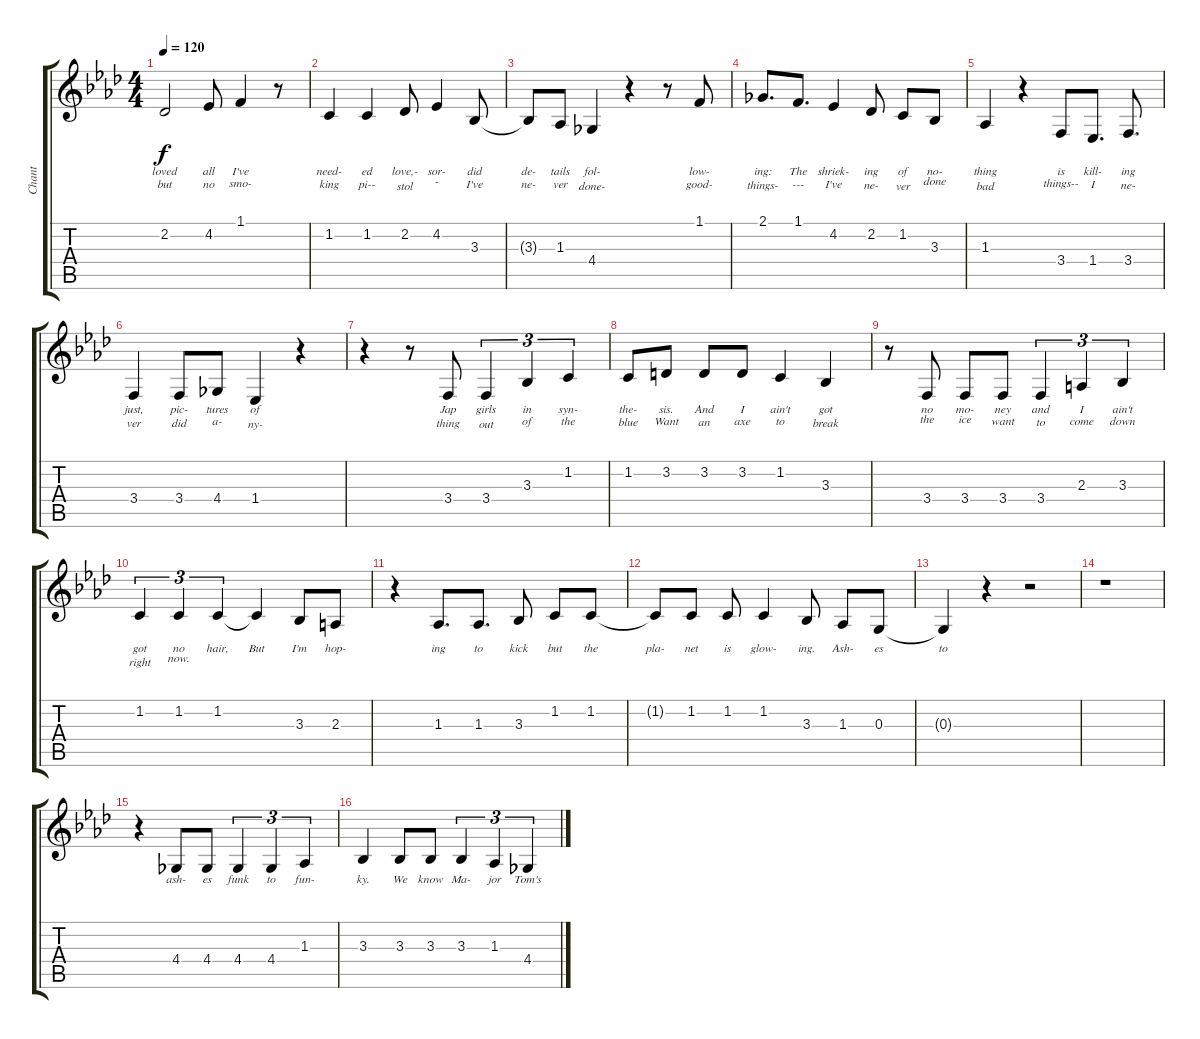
\track ("Chant" "Chant") {instrument baritonesax}
\staff {score tabs}
\tuning (E4 B3 G3 D3 A2 E2) {hide}
\ts (4 4)
\tempo 120
\clef g2
\ks ab
2.2.2{lyrics (0 "loved") lyrics (1 "but") lyrics (2 "") lyrics (3 "") lyrics (4 "") dy f} 4.2.8{lyrics (0 "all") lyrics (1 "no") lyrics (2 "") lyrics (3 "") lyrics (4 "")} 1.1.4{lyrics (0 "I've") lyrics (1 "smo-") lyrics (2 "") lyrics (3 "") lyrics (4 "")} r.8 |
1.2.4{lyrics (0 "need-") lyrics (1 "king") lyrics (2 "") lyrics (3 "") lyrics (4 "")} 1.2.4{lyrics (0 "ed") lyrics (1 "pi--") lyrics (2 "") lyrics (3 "") lyrics (4 "")} 2.2.8{lyrics (0 "love,-") lyrics (1 "stol") lyrics (2 "") lyrics (3 "") lyrics (4 "")} 4.2.4{lyrics (0 "sor-") lyrics (1 "-") lyrics (2 "") lyrics (3 "") lyrics (4 "")} 3.3.8{lyrics (0 "did") lyrics (1 "I've") lyrics (2 "") lyrics (3 "") lyrics (4 "")} |
3.3{t}.8{lyrics (0 "de-") lyrics (1 "ne-") lyrics (2 "") lyrics (3 "") lyrics (4 "")} 1.3.8{lyrics (0 "tails") lyrics (1 "ver") lyrics (2 "") lyrics (3 "") lyrics (4 "")} 4.4.4{lyrics (0 "fol-") lyrics (1 "done-") lyrics (2 "") lyrics (3 "") lyrics (4 "")} r.4 r.8 1.1.8{lyrics (0 "low-") lyrics (1 "good-") lyrics (2 "") lyrics (3 "") lyrics (4 "")} |
2.1.8{d lyrics (0 "ing:") lyrics (1 "things-") lyrics (2 "") lyrics (3 "") lyrics (4 "")} 1.1.8{d lyrics (0 "The") lyrics (1 "---") lyrics (2 "") lyrics (3 "") lyrics (4 "")} 4.2.4{lyrics (0 "shriek-") lyrics (1 "I've") lyrics (2 "") lyrics (3 "") lyrics (4 "")} 2.2.8{lyrics (0 "ing") lyrics (1 "ne-") lyrics (2 "") lyrics (3 "") lyrics (4 "")} 1.2.8{lyrics (0 "of") lyrics (1 "ver") lyrics (2 "") lyrics (3 "") lyrics (4 "")} 3.3.8{lyrics (0 "no-") lyrics (1 "done") lyrics (2 "") lyrics (3 "") lyrics (4 "")} |
1.3.4{lyrics (0 "thing") lyrics (1 "bad") lyrics (2 "") lyrics (3 "") lyrics (4 "")} r.4 3.4.8{lyrics (0 "is") lyrics (1 "things--") lyrics (2 "") lyrics (3 "") lyrics (4 "")} 1.4.8{d lyrics (0 "kill-") lyrics (1 "I") lyrics (2 "") lyrics (3 "") lyrics (4 "")} 3.4.8{d lyrics (0 "ing") lyrics (1 "ne-") lyrics (2 "") lyrics (3 "") lyrics (4 "")} |
3.4.4{lyrics (0 "just,") lyrics (1 "ver") lyrics (2 "") lyrics (3 "") lyrics (4 "")} 3.4.8{lyrics (0 "pic-") lyrics (1 "did") lyrics (2 "") lyrics (3 "") lyrics (4 "")} 4.4.8{lyrics (0 "tures") lyrics (1 "a-") lyrics (2 "") lyrics (3 "") lyrics (4 "")} 1.4.4{lyrics (0 "of") lyrics (1 "ny-") lyrics (2 "") lyrics (3 "") lyrics (4 "")} r.4 |
r.4 r.8 3.4.8{lyrics (0 "Jap") lyrics (1 "thing") lyrics (2 "") lyrics (3 "") lyrics (4 "")} 3.4.4{tu (3 2) lyrics (0 "girls") lyrics (1 "out") lyrics (2 "") lyrics (3 "") lyrics (4 "")} 3.3.4{tu (3 2) lyrics (0 "in") lyrics (1 "of") lyrics (2 "") lyrics (3 "") lyrics (4 "")} 1.2.4{tu (3 2) lyrics (0 "syn-") lyrics (1 "the") lyrics (2 "") lyrics (3 "") lyrics (4 "")} |
1.2.8{lyrics (0 "the-") lyrics (1 "blue") lyrics (2 "") lyrics (3 "") lyrics (4 "")} 3.2.8{lyrics (0 "sis.") lyrics (1 "Want") lyrics (2 "") lyrics (3 "") lyrics (4 "")} 3.2.8{lyrics (0 "And") lyrics (1 "an") lyrics (2 "") lyrics (3 "") lyrics (4 "")} 3.2.8{lyrics (0 "I") lyrics (1 "axe") lyrics (2 "") lyrics (3 "") lyrics (4 "")} 1.2.4{lyrics (0 "ain't") lyrics (1 "to") lyrics (2 "") lyrics (3 "") lyrics (4 "")} 3.3.4{lyrics (0 "got") lyrics (1 "break") lyrics (2 "") lyrics (3 "") lyrics (4 "")} |
r.8 3.4.8{lyrics (0 "no") lyrics (1 "the") lyrics (2 "") lyrics (3 "") lyrics (4 "")} 3.4.8{lyrics (0 "mo-") lyrics (1 "ice") lyrics (2 "") lyrics (3 "") lyrics (4 "")} 3.4.8{lyrics (0 "ney") lyrics (1 "want") lyrics (2 "") lyrics (3 "") lyrics (4 "")} 3.4.4{tu (3 2) lyrics (0 "and") lyrics (1 "to") lyrics (2 "") lyrics (3 "") lyrics (4 "")} 2.3.4{tu (3 2) lyrics (0 "I") lyrics (1 "come") lyrics (2 "") lyrics (3 "") lyrics (4 "")} 3.3.4{tu (3 2) lyrics (0 "ain't") lyrics (1 "down") lyrics (2 "") lyrics (3 "") lyrics (4 "")} |
1.2.4{tu (3 2) lyrics (0 "got") lyrics (1 "right") lyrics (2 "") lyrics (3 "") lyrics (4 "")} 1.2.4{tu (3 2) lyrics (0 "no") lyrics (1 "now.") lyrics (2 "") lyrics (3 "") lyrics (4 "")} 1.2.4{tu (3 2) lyrics (0 "hair,") lyrics (1 "") lyrics (2 "") lyrics (3 "") lyrics (4 "")} 1.2{t}.4{lyrics (0 "But") lyrics (1 "") lyrics (2 "") lyrics (3 "") lyrics (4 "")} 3.3.8{lyrics (0 "I'm") lyrics (1 "") lyrics (2 "") lyrics (3 "") lyrics (4 "")} 2.3.8{lyrics (0 "hop-") lyrics (1 "") lyrics (2 "") lyrics (3 "") lyrics (4 "")} |
r.4 1.3.8{d lyrics (0 "ing") lyrics (1 "") lyrics (2 "") lyrics (3 "") lyrics (4 "")} 1.3.8{d lyrics (0 "to") lyrics (1 "") lyrics (2 "") lyrics (3 "") lyrics (4 "")} 3.3.8{lyrics (0 "kick") lyrics (1 "") lyrics (2 "") lyrics (3 "") lyrics (4 "")} 1.2.8{lyrics (0 "but") lyrics (1 "") lyrics (2 "") lyrics (3 "") lyrics (4 "")} 1.2.8{lyrics (0 "the") lyrics (1 "") lyrics (2 "") lyrics (3 "") lyrics (4 "")} |
1.2{t}.8{lyrics (0 "pla-") lyrics (1 "") lyrics (2 "") lyrics (3 "") lyrics (4 "")} 1.2.8{lyrics (0 "net") lyrics (1 "") lyrics (2 "") lyrics (3 "") lyrics (4 "")} 1.2.8{lyrics (0 "is") lyrics (1 "") lyrics (2 "") lyrics (3 "") lyrics (4 "")} 1.2.4{lyrics (0 "glow-") lyrics (1 "") lyrics (2 "") lyrics (3 "") lyrics (4 "")} 3.3.8{lyrics (0 "ing.") lyrics (1 "") lyrics (2 "") lyrics (3 "") lyrics (4 "")} 1.3.8{lyrics (0 "Ash-") lyrics (1 "") lyrics (2 "") lyrics (3 "") lyrics (4 "")} 0.3.8{lyrics (0 "es") lyrics (1 "") lyrics (2 "") lyrics (3 "") lyrics (4 "")} |
0.3{t}.4{lyrics (0 "to") lyrics (1 "") lyrics (2 "") lyrics (3 "") lyrics (4 "")} r.4 r.2 |
r.1 |
r.4 4.4.8{lyrics (0 "ash-") lyrics (1 "") lyrics (2 "") lyrics (3 "") lyrics (4 "")} 4.4.8{lyrics (0 "es") lyrics (1 "") lyrics (2 "") lyrics (3 "") lyrics (4 "")} 4.4.4{tu (3 2) lyrics (0 "funk") lyrics (1 "") lyrics (2 "") lyrics (3 "") lyrics (4 "")} 4.4.4{tu (3 2) lyrics (0 "to") lyrics (1 "") lyrics (2 "") lyrics (3 "") lyrics (4 "")} 1.3.4{tu (3 2) lyrics (0 "fun-") lyrics (1 "") lyrics (2 "") lyrics (3 "") lyrics (4 "")} |
3.3.4{lyrics (0 "ky.") lyrics (1 "") lyrics (2 "") lyrics (3 "") lyrics (4 "")} 3.3.8{lyrics (0 "We") lyrics (1 "") lyrics (2 "") lyrics (3 "") lyrics (4 "")} 3.3.8{lyrics (0 "know") lyrics (1 "") lyrics (2 "") lyrics (3 "") lyrics (4 "")} 3.3.4{tu (3 2) lyrics (0 "Ma-") lyrics (1 "") lyrics (2 "") lyrics (3 "") lyrics (4 "")} 1.3.4{tu (3 2) lyrics (0 "jor") lyrics (1 "") lyrics (2 "") lyrics (3 "") lyrics (4 "")} 4.4.4{tu (3 2) lyrics (0 "Tom's") lyrics (1 "") lyrics (2 "") lyrics (3 "") lyrics (4 "")}
